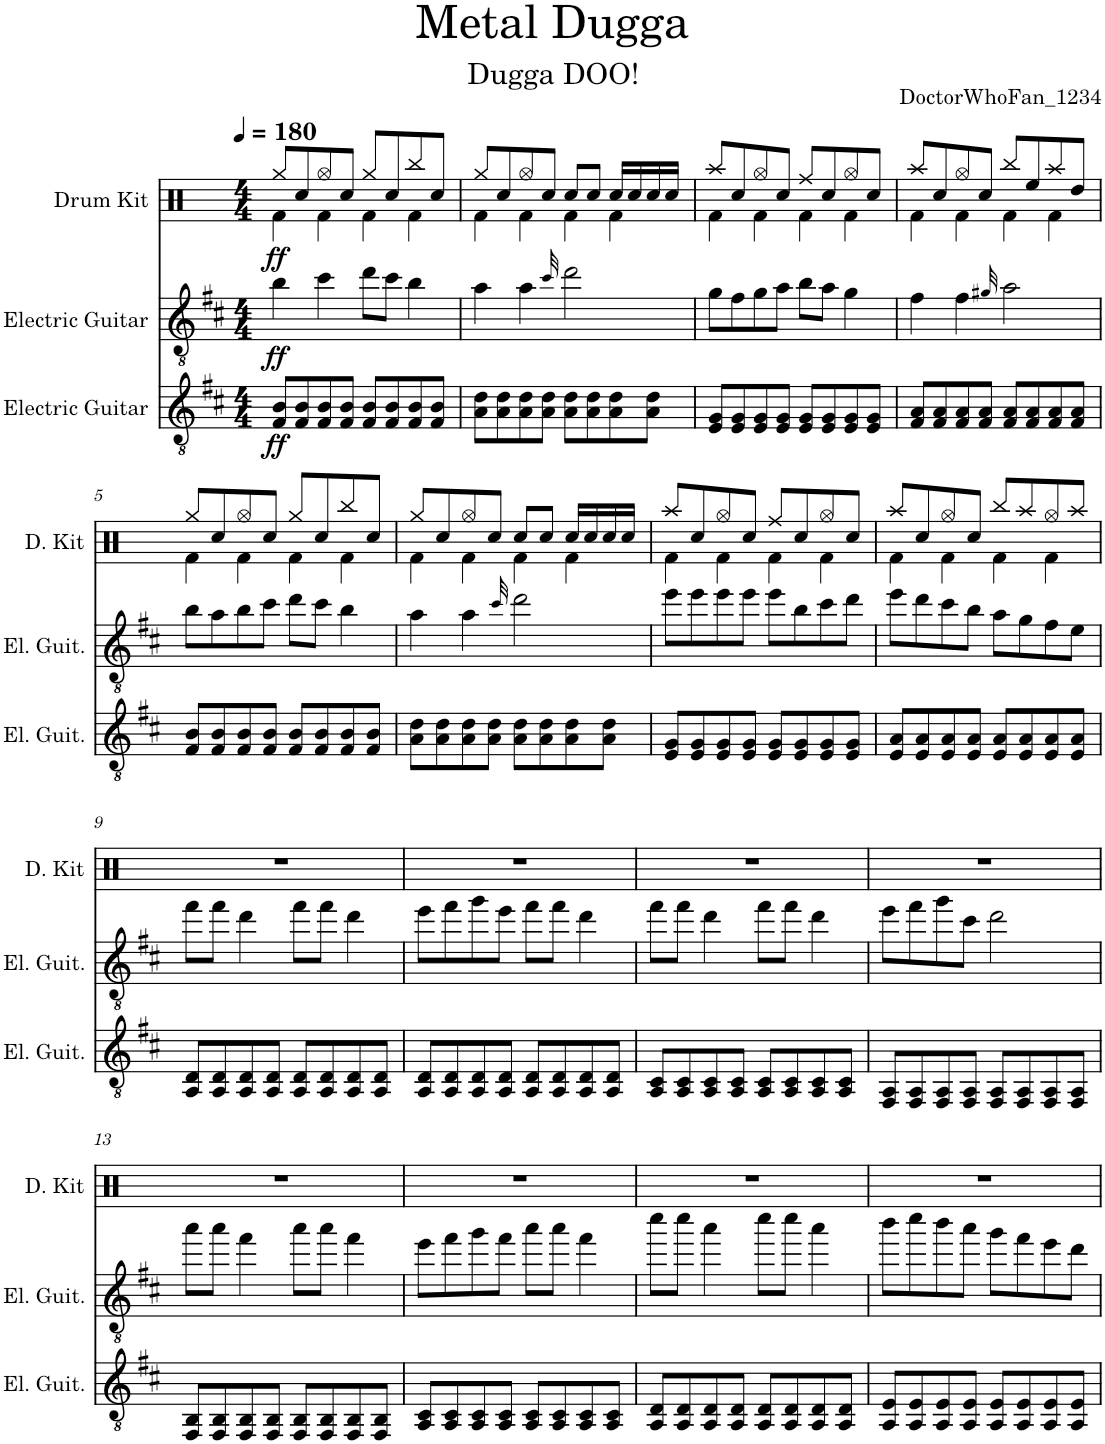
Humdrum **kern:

**kern	**dynam	**kern	**dynam	**kern	**dynam
*part3	*part3	*part2	*part2	*part1	*part1
*staff3	*staff3	*staff2	*staff2	*staff1	*staff1
*I"Electric Guitar	*	*I"Electric Guitar	*	*I"Drum Kit	*
*I'El. Guit.	*	*I'El. Guit.	*	*I'D. Kit	*
*clefGv2	*	*clefGv2	*	*clefX	*
*k[f#c#]	*	*k[f#c#]	*	*k[]	*
*M4/4	*	*M4/4	*	*M4/4	*
*MM180	*	*MM180	*	*MM180	*
=1	=1	=1	=1	=1	=1
*	*	*	*	*^	*
!	!LO:DY:b	!	!LO:DY:b	!	!	!LO:DY:b
8F#/ 8B/L	ff	4b\	ff	8Rgg/L	4Rf\	ff
8F#/ 8B/	.	.	.	8Rcc/	.	.
8F#/ 8B/	.	4cc#\	.	8Rgg/	4Rf\	.
8F#/ 8B/J	.	.	.	8Rcc/J	.	.
8F#/ 8B/L	.	8dd\L	.	8Rgg/L	4Rf\	.
8F#/ 8B/	.	8cc#\J	.	8Rcc/	.	.
8F#/ 8B/	.	4b\	.	8Rbb/	4Rf\	.
8F#/ 8B/J	.	.	.	8Rcc/J	.	.
=2	=2	=2	=2	=2	=2	=2
8A\ 8d\L	.	4a\	.	8Rgg/L	4Rf\	.
8A\ 8d\	.	.	.	8Rcc/	.	.
8A\ 8d\	.	4a\	.	8Rgg/	4Rf\	.
8A\ 8d\J	.	.	.	8Rcc/J	.	.
.	.	32qcc#/	.	.	.	.
8A\ 8d\L	.	2dd\	.	8Rcc/L	4Rf\	.
8A\ 8d\	.	.	.	8Rcc/J	.	.
8A\ 8d\	.	.	.	16Rcc/LL	4Rf\	.
.	.	.	.	16Rcc/	.	.
8A\ 8d\J	.	.	.	16Rcc/	.	.
.	.	.	.	16Rcc/JJ	.	.
=3	=3	=3	=3	=3	=3	=3
8E/ 8G/L	.	8g\L	.	8Raa/L	4Rf\	.
8E/ 8G/	.	8f#\	.	8Rcc/	.	.
8E/ 8G/	.	8g\	.	8Rgg/	4Rf\	.
8E/ 8G/J	.	8a\J	.	8Rcc/J	.	.
8E/ 8G/L	.	8b\L	.	8Rff/L	4Rf\	.
8E/ 8G/	.	8a\J	.	8Rcc/	.	.
8E/ 8G/	.	4g\	.	8Rgg/	4Rf\	.
8E/ 8G/J	.	.	.	8Rcc/J	.	.
=4	=4	=4	=4	=4	=4	=4
8F#/ 8A/L	.	4f#\	.	8Raa/L	4Rf\	.
8F#/ 8A/	.	.	.	8Rcc/	.	.
8F#/ 8A/	.	4f#\	.	8Rgg/	4Rf\	.
8F#/ 8A/J	.	.	.	8Rcc/J	.	.
.	.	32qg#X/	.	.	.	.
8F#/ 8A/L	.	2a\	.	8Rbb/L	4Rf\	.
8F#/ 8A/	.	.	.	8Ree/	.	.
8F#/ 8A/	.	.	.	8Raa/	4Rf\	.
8F#/ 8A/J	.	.	.	8Rdd/J	.	.
!!LO:LB:g=z	!!
=5	=5	=5	=5	=5	=5	=5
8F#/ 8B/L	.	8b\L	.	8Rgg/L	4Rf\	.
8F#/ 8B/	.	8a\	.	8Rcc/	.	.
8F#/ 8B/	.	8b\	.	8Rgg/	4Rf\	.
8F#/ 8B/J	.	8cc#\J	.	8Rcc/J	.	.
8F#/ 8B/L	.	8dd\L	.	8Rgg/L	4Rf\	.
8F#/ 8B/	.	8cc#\J	.	8Rcc/	.	.
8F#/ 8B/	.	4b\	.	8Rbb/	4Rf\	.
8F#/ 8B/J	.	.	.	8Rcc/J	.	.
=6	=6	=6	=6	=6	=6	=6
8A\ 8d\L	.	4a\	.	8Rgg/L	4Rf\	.
8A\ 8d\	.	.	.	8Rcc/	.	.
8A\ 8d\	.	4a\	.	8Rgg/	4Rf\	.
8A\ 8d\J	.	.	.	8Rcc/J	.	.
.	.	32qcc#/	.	.	.	.
8A\ 8d\L	.	2dd\	.	8Rcc/L	4Rf\	.
8A\ 8d\	.	.	.	8Rcc/J	.	.
8A\ 8d\	.	.	.	16Rcc/LL	4Rf\	.
.	.	.	.	16Rcc/	.	.
8A\ 8d\J	.	.	.	16Rcc/	.	.
.	.	.	.	16Rcc/JJ	.	.
=7	=7	=7	=7	=7	=7	=7
8E/ 8G/L	.	8ee\L	.	8Raa/L	4Rf\	.
8E/ 8G/	.	8ee\	.	8Rcc/	.	.
8E/ 8G/	.	8ee\	.	8Rgg/	4Rf\	.
8E/ 8G/J	.	8ee\J	.	8Rcc/J	.	.
8E/ 8G/L	.	8ee\L	.	8Rff/L	4Rf\	.
8E/ 8G/	.	8b\	.	8Rcc/	.	.
8E/ 8G/	.	8cc#\	.	8Rgg/	4Rf\	.
8E/ 8G/J	.	8dd\J	.	8Rcc/J	.	.
=8	=8	=8	=8	=8	=8	=8
8E/ 8A/L	.	8ee\L	.	8Raa/L	4Rf\	.
8E/ 8A/	.	8dd\	.	8Rcc/	.	.
8E/ 8A/	.	8cc#\	.	8Rgg/	4Rf\	.
8E/ 8A/J	.	8b\J	.	8Rcc/J	.	.
8E/ 8A/L	.	8a\L	.	8Rbb/L	4Rf\	.
8E/ 8A/	.	8g\	.	8Raa/	.	.
8E/ 8A/	.	8f#\	.	8Rgg/	4Rf\	.
8E/ 8A/J	.	8e\J	.	8Raa/J	.	.
*	*	*	*	*v	*v	*
!!LO:LB:g=z
=9	=9	=9	=9	=9	=9
8AA/ 8D/L	.	8ff#\L	.	1r	.
8AA/ 8D/	.	8ff#\J	.	.	.
8AA/ 8D/	.	4dd\	.	.	.
8AA/ 8D/J	.	.	.	.	.
8AA/ 8D/L	.	8ff#\L	.	.	.
8AA/ 8D/	.	8ff#\J	.	.	.
8AA/ 8D/	.	4dd\	.	.	.
8AA/ 8D/J	.	.	.	.	.
=10	=10	=10	=10	=10	=10
8AA/ 8D/L	.	8ee\L	.	1r	.
8AA/ 8D/	.	8ff#\	.	.	.
8AA/ 8D/	.	8gg\	.	.	.
8AA/ 8D/J	.	8ee\J	.	.	.
8AA/ 8D/L	.	8ff#\L	.	.	.
8AA/ 8D/	.	8ff#\J	.	.	.
8AA/ 8D/	.	4dd\	.	.	.
8AA/ 8D/J	.	.	.	.	.
=11	=11	=11	=11	=11	=11
8AA/ 8C#/L	.	8ff#\L	.	1r	.
8AA/ 8C#/	.	8ff#\J	.	.	.
8AA/ 8C#/	.	4dd\	.	.	.
8AA/ 8C#/J	.	.	.	.	.
8AA/ 8C#/L	.	8ff#\L	.	.	.
8AA/ 8C#/	.	8ff#\J	.	.	.
8AA/ 8C#/	.	4dd\	.	.	.
8AA/ 8C#/J	.	.	.	.	.
=12	=12	=12	=12	=12	=12
8FF#/ 8AA/L	.	8ee\L	.	1r	.
8FF#/ 8AA/	.	8ff#\	.	.	.
8FF#/ 8AA/	.	8gg\	.	.	.
8FF#/ 8AA/J	.	8cc#\J	.	.	.
8FF#/ 8AA/L	.	2dd\	.	.	.
8FF#/ 8AA/	.	.	.	.	.
8FF#/ 8AA/	.	.	.	.	.
8FF#/ 8AA/J	.	.	.	.	.
!!LO:LB:g=z
=13	=13	=13	=13	=13	=13
8FF#/ 8BB/L	.	8aa\L	.	1r	.
8FF#/ 8BB/	.	8aa\J	.	.	.
8FF#/ 8BB/	.	4ff#\	.	.	.
8FF#/ 8BB/J	.	.	.	.	.
8FF#/ 8BB/L	.	8aa\L	.	.	.
8FF#/ 8BB/	.	8aa\J	.	.	.
8FF#/ 8BB/	.	4ff#\	.	.	.
8FF#/ 8BB/J	.	.	.	.	.
=14	=14	=14	=14	=14	=14
8AA/ 8C#/L	.	8ee\L	.	1r	.
8AA/ 8C#/	.	8ff#\	.	.	.
8AA/ 8C#/	.	8gg\	.	.	.
8AA/ 8C#/J	.	8ff#\J	.	.	.
8AA/ 8C#/L	.	8aa\L	.	.	.
8AA/ 8C#/	.	8aa\J	.	.	.
8AA/ 8C#/	.	4ff#\	.	.	.
8AA/ 8C#/J	.	.	.	.	.
=15	=15	=15	=15	=15	=15
8AA/ 8D/L	.	8ccc#\L	.	1r	.
8AA/ 8D/	.	8ccc#\J	.	.	.
8AA/ 8D/	.	4aa\	.	.	.
8AA/ 8D/J	.	.	.	.	.
8AA/ 8D/L	.	8ccc#\L	.	.	.
8AA/ 8D/	.	8ccc#\J	.	.	.
8AA/ 8D/	.	4aa\	.	.	.
8AA/ 8D/J	.	.	.	.	.
=16	=16	=16	=16	=16	=16
8AA/ 8E/L	.	8bb\L	.	1r	.
8AA/ 8E/	.	8ccc#\	.	.	.
8AA/ 8E/	.	8bb\	.	.	.
8AA/ 8E/J	.	8aa\J	.	.	.
8AA/ 8E/L	.	8gg\L	.	.	.
8AA/ 8E/	.	8ff#\	.	.	.
8AA/ 8E/	.	8ee\	.	.	.
8AA/ 8E/J	.	8dd\J	.	.	.
=	=	=	=	=	=
*-	*-	*-	*-	*-	*-
